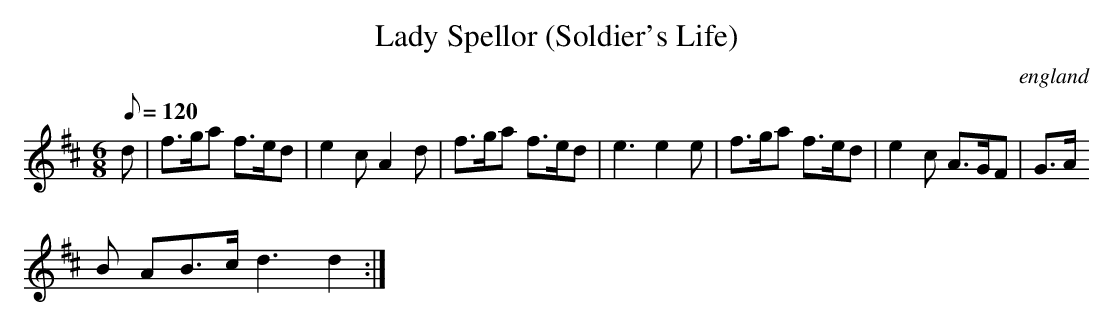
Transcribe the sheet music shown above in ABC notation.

X:1
T:Lady Spellor (Soldier's Life)
O:england
M:6/8
L:1/8
Q:120
K:D
d| f>ga f>ed | e2 c A2 d| f>ga f>ed | e3 e2 e| f>ga f>ed |e2 c A>GF| G>A
B AB>c d3 d2:|
